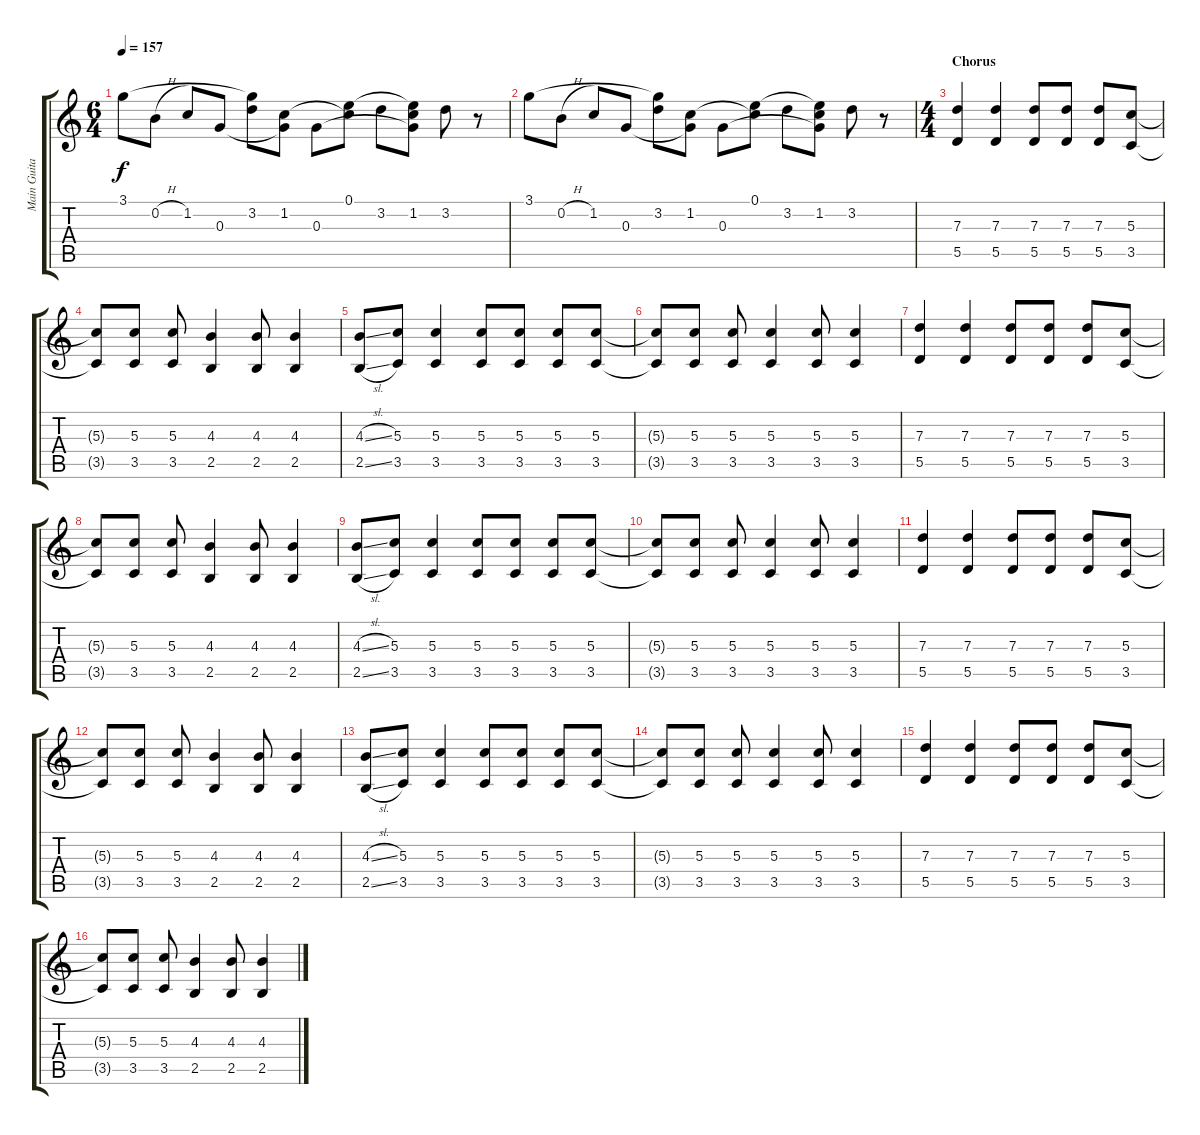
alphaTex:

\track ("Main Guitar" "Main Guita") {instrument acousticguitarsteel}
\staff {score tabs}
\tuning (E4 B3 G3 D3 A2 D2) {hide}
\ts (6 4)
\tempo 157
\clef g2
\ks c
3.1.8{dy f} 0.2{h}.8 1.2.8 0.3.8 (3.1{t} 3.2).8 (1.2 0.3{t}).8 0.3.8 (0.1 1.2{t}).8 3.2.8 (0.1{t} 1.2 0.3{t}).8 3.2.8 r.8 |
3.1.8 0.2{h}.8 1.2.8 0.3.8 (3.1{t} 3.2).8 (1.2 0.3{t}).8 0.3.8 (0.1 1.2{t}).8 3.2.8 (0.1{t} 1.2 0.3{t}).8 3.2.8 r.8 |
\ts (4 4)
\section ("" "Chorus")
(7.3 5.5).4{volume 12 instrument distortionguitar} (7.3 5.5).4 (7.3 5.5).8 (7.3 5.5).8 (7.3 5.5).8 (5.3 3.5).8 |
(5.3{t} 3.5{t}).8 (5.3 3.5).8 (5.3 3.5).8 (4.3 2.5).4 (4.3 2.5).8 (4.3 2.5).4 |
(4.3{sl} 2.5{sl}).8 (5.3 3.5).8 (5.3 3.5).4 (5.3 3.5).8 (5.3 3.5).8 (5.3 3.5).8 (5.3 3.5).8 |
(5.3{t} 3.5{t}).8 (5.3 3.5).8 (5.3 3.5).8 (5.3 3.5).4 (5.3 3.5).8 (5.3 3.5).4 |
(7.3 5.5).4 (7.3 5.5).4 (7.3 5.5).8 (7.3 5.5).8 (7.3 5.5).8 (5.3 3.5).8 |
(5.3{t} 3.5{t}).8 (5.3 3.5).8 (5.3 3.5).8 (4.3 2.5).4 (4.3 2.5).8 (4.3 2.5).4 |
(4.3{sl} 2.5{sl}).8 (5.3 3.5).8 (5.3 3.5).4 (5.3 3.5).8 (5.3 3.5).8 (5.3 3.5).8 (5.3 3.5).8 |
(5.3{t} 3.5{t}).8 (5.3 3.5).8 (5.3 3.5).8 (5.3 3.5).4 (5.3 3.5).8 (5.3 3.5).4 |
(7.3 5.5).4 (7.3 5.5).4 (7.3 5.5).8 (7.3 5.5).8 (7.3 5.5).8 (5.3 3.5).8 |
(5.3{t} 3.5{t}).8 (5.3 3.5).8 (5.3 3.5).8 (4.3 2.5).4 (4.3 2.5).8 (4.3 2.5).4 |
(4.3{sl} 2.5{sl}).8 (5.3 3.5).8 (5.3 3.5).4 (5.3 3.5).8 (5.3 3.5).8 (5.3 3.5).8 (5.3 3.5).8 |
(5.3{t} 3.5{t}).8 (5.3 3.5).8 (5.3 3.5).8 (5.3 3.5).4 (5.3 3.5).8 (5.3 3.5).4 |
(7.3 5.5).4 (7.3 5.5).4 (7.3 5.5).8 (7.3 5.5).8 (7.3 5.5).8 (5.3 3.5).8 |
(5.3{t} 3.5{t}).8 (5.3 3.5).8 (5.3 3.5).8 (4.3 2.5).4 (4.3 2.5).8 (4.3 2.5).4
